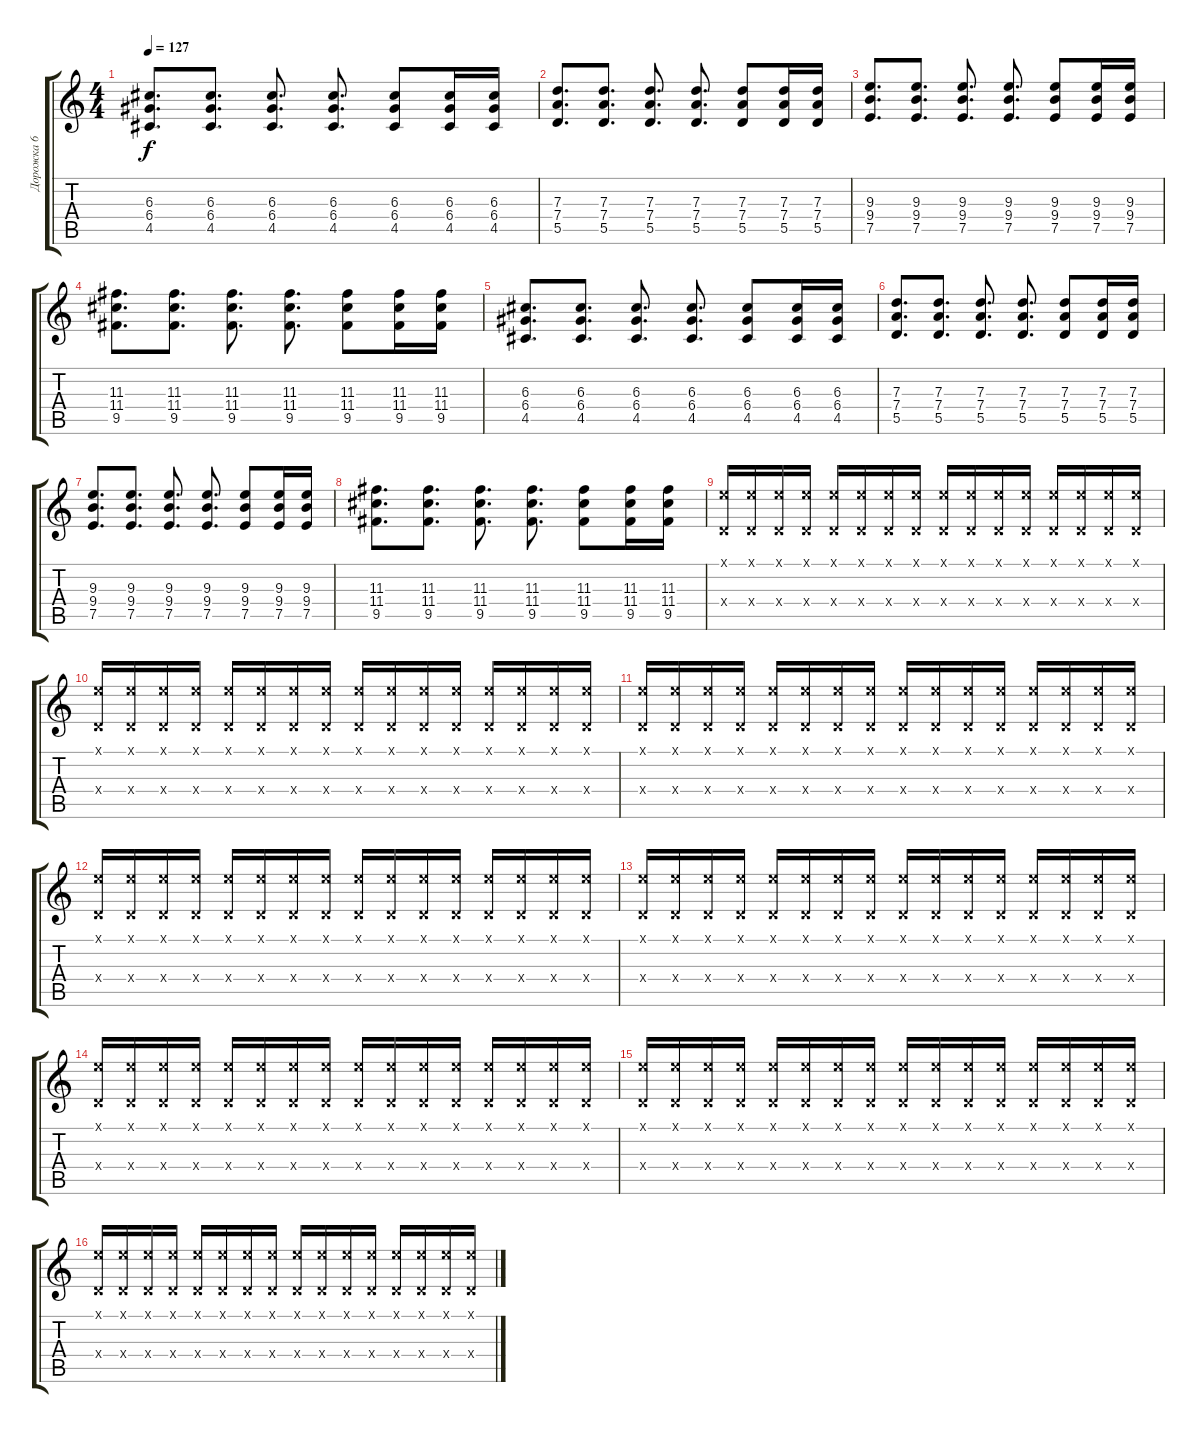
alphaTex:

\track ("Дорожка 6" "Дорожка 6") {instrument overdrivenguitar}
\staff {score tabs}
\tuning (E4 B3 G3 D3 A2 E2) {hide}
\ts (4 4)
\tempo 127
\clef g2
\ks c
(6.3 6.4 4.5).8{d dy f} (6.3 6.4 4.5).8{d} (6.3 6.4 4.5).8{d} (6.3 6.4 4.5).8{d} (6.3 6.4 4.5).8 (6.3 6.4 4.5).16 (6.3 6.4 4.5).16 |
(7.3 7.4 5.5).8{d} (7.3 7.4 5.5).8{d} (7.3 7.4 5.5).8{d} (7.3 7.4 5.5).8{d} (7.3 7.4 5.5).8 (7.3 7.4 5.5).16 (7.3 7.4 5.5).16 |
(9.3 9.4 7.5).8{d} (9.3 9.4 7.5).8{d} (9.3 9.4 7.5).8{d} (9.3 9.4 7.5).8{d} (9.3 9.4 7.5).8 (9.3 9.4 7.5).16 (9.3 9.4 7.5).16 |
(11.3 11.4 9.5).8{d} (11.3 11.4 9.5).8{d} (11.3 11.4 9.5).8{d} (11.3 11.4 9.5).8{d} (11.3 11.4 9.5).8 (11.3 11.4 9.5).16 (11.3 11.4 9.5).16 |
(6.3 6.4 4.5).8{d} (6.3 6.4 4.5).8{d} (6.3 6.4 4.5).8{d} (6.3 6.4 4.5).8{d} (6.3 6.4 4.5).8 (6.3 6.4 4.5).16 (6.3 6.4 4.5).16 |
(7.3 7.4 5.5).8{d} (7.3 7.4 5.5).8{d} (7.3 7.4 5.5).8{d} (7.3 7.4 5.5).8{d} (7.3 7.4 5.5).8 (7.3 7.4 5.5).16 (7.3 7.4 5.5).16 |
(9.3 9.4 7.5).8{d} (9.3 9.4 7.5).8{d} (9.3 9.4 7.5).8{d} (9.3 9.4 7.5).8{d} (9.3 9.4 7.5).8 (9.3 9.4 7.5).16 (9.3 9.4 7.5).16 |
(11.3 11.4 9.5).8{d} (11.3 11.4 9.5).8{d} (11.3 11.4 9.5).8{d} (11.3 11.4 9.5).8{d} (11.3 11.4 9.5).8 (11.3 11.4 9.5).16 (11.3 11.4 9.5).16 |
(0.1{x} 0.4{x}).16 (0.1{x} 0.4{x}).16 (0.1{x} 0.4{x}).16 (0.1{x} 0.4{x}).16 (0.1{x} 0.4{x}).16 (0.1{x} 0.4{x}).16 (0.1{x} 0.4{x}).16 (0.1{x} 0.4{x}).16 (0.1{x} 0.4{x}).16 (0.1{x} 0.4{x}).16 (0.1{x} 0.4{x}).16 (0.1{x} 0.4{x}).16 (0.1{x} 0.4{x}).16 (0.1{x} 0.4{x}).16 (0.1{x} 0.4{x}).16 (0.1{x} 0.4{x}).16 |
(0.1{x} 0.4{x}).16 (0.1{x} 0.4{x}).16 (0.1{x} 0.4{x}).16 (0.1{x} 0.4{x}).16 (0.1{x} 0.4{x}).16 (0.1{x} 0.4{x}).16 (0.1{x} 0.4{x}).16 (0.1{x} 0.4{x}).16 (0.1{x} 0.4{x}).16 (0.1{x} 0.4{x}).16 (0.1{x} 0.4{x}).16 (0.1{x} 0.4{x}).16 (0.1{x} 0.4{x}).16 (0.1{x} 0.4{x}).16 (0.1{x} 0.4{x}).16 (0.1{x} 0.4{x}).16 |
(0.1{x} 0.4{x}).16 (0.1{x} 0.4{x}).16 (0.1{x} 0.4{x}).16 (0.1{x} 0.4{x}).16 (0.1{x} 0.4{x}).16 (0.1{x} 0.4{x}).16 (0.1{x} 0.4{x}).16 (0.1{x} 0.4{x}).16 (0.1{x} 0.4{x}).16 (0.1{x} 0.4{x}).16 (0.1{x} 0.4{x}).16 (0.1{x} 0.4{x}).16 (0.1{x} 0.4{x}).16 (0.1{x} 0.4{x}).16 (0.1{x} 0.4{x}).16 (0.1{x} 0.4{x}).16 |
(0.1{x} 0.4{x}).16 (0.1{x} 0.4{x}).16 (0.1{x} 0.4{x}).16 (0.1{x} 0.4{x}).16 (0.1{x} 0.4{x}).16 (0.1{x} 0.4{x}).16 (0.1{x} 0.4{x}).16 (0.1{x} 0.4{x}).16 (0.1{x} 0.4{x}).16 (0.1{x} 0.4{x}).16 (0.1{x} 0.4{x}).16 (0.1{x} 0.4{x}).16 (0.1{x} 0.4{x}).16 (0.1{x} 0.4{x}).16 (0.1{x} 0.4{x}).16 (0.1{x} 0.4{x}).16 |
(0.1{x} 0.4{x}).16 (0.1{x} 0.4{x}).16 (0.1{x} 0.4{x}).16 (0.1{x} 0.4{x}).16 (0.1{x} 0.4{x}).16 (0.1{x} 0.4{x}).16 (0.1{x} 0.4{x}).16 (0.1{x} 0.4{x}).16 (0.1{x} 0.4{x}).16 (0.1{x} 0.4{x}).16 (0.1{x} 0.4{x}).16 (0.1{x} 0.4{x}).16 (0.1{x} 0.4{x}).16 (0.1{x} 0.4{x}).16 (0.1{x} 0.4{x}).16 (0.1{x} 0.4{x}).16 |
(0.1{x} 0.4{x}).16 (0.1{x} 0.4{x}).16 (0.1{x} 0.4{x}).16 (0.1{x} 0.4{x}).16 (0.1{x} 0.4{x}).16 (0.1{x} 0.4{x}).16 (0.1{x} 0.4{x}).16 (0.1{x} 0.4{x}).16 (0.1{x} 0.4{x}).16 (0.1{x} 0.4{x}).16 (0.1{x} 0.4{x}).16 (0.1{x} 0.4{x}).16 (0.1{x} 0.4{x}).16 (0.1{x} 0.4{x}).16 (0.1{x} 0.4{x}).16 (0.1{x} 0.4{x}).16 |
(0.1{x} 0.4{x}).16 (0.1{x} 0.4{x}).16 (0.1{x} 0.4{x}).16 (0.1{x} 0.4{x}).16 (0.1{x} 0.4{x}).16 (0.1{x} 0.4{x}).16 (0.1{x} 0.4{x}).16 (0.1{x} 0.4{x}).16 (0.1{x} 0.4{x}).16 (0.1{x} 0.4{x}).16 (0.1{x} 0.4{x}).16 (0.1{x} 0.4{x}).16 (0.1{x} 0.4{x}).16 (0.1{x} 0.4{x}).16 (0.1{x} 0.4{x}).16 (0.1{x} 0.4{x}).16 |
(0.1{x} 0.4{x}).16 (0.1{x} 0.4{x}).16 (0.1{x} 0.4{x}).16 (0.1{x} 0.4{x}).16 (0.1{x} 0.4{x}).16 (0.1{x} 0.4{x}).16 (0.1{x} 0.4{x}).16 (0.1{x} 0.4{x}).16 (0.1{x} 0.4{x}).16 (0.1{x} 0.4{x}).16 (0.1{x} 0.4{x}).16 (0.1{x} 0.4{x}).16 (0.1{x} 0.4{x}).16 (0.1{x} 0.4{x}).16 (0.1{x} 0.4{x}).16 (0.1{x} 0.4{x}).16
